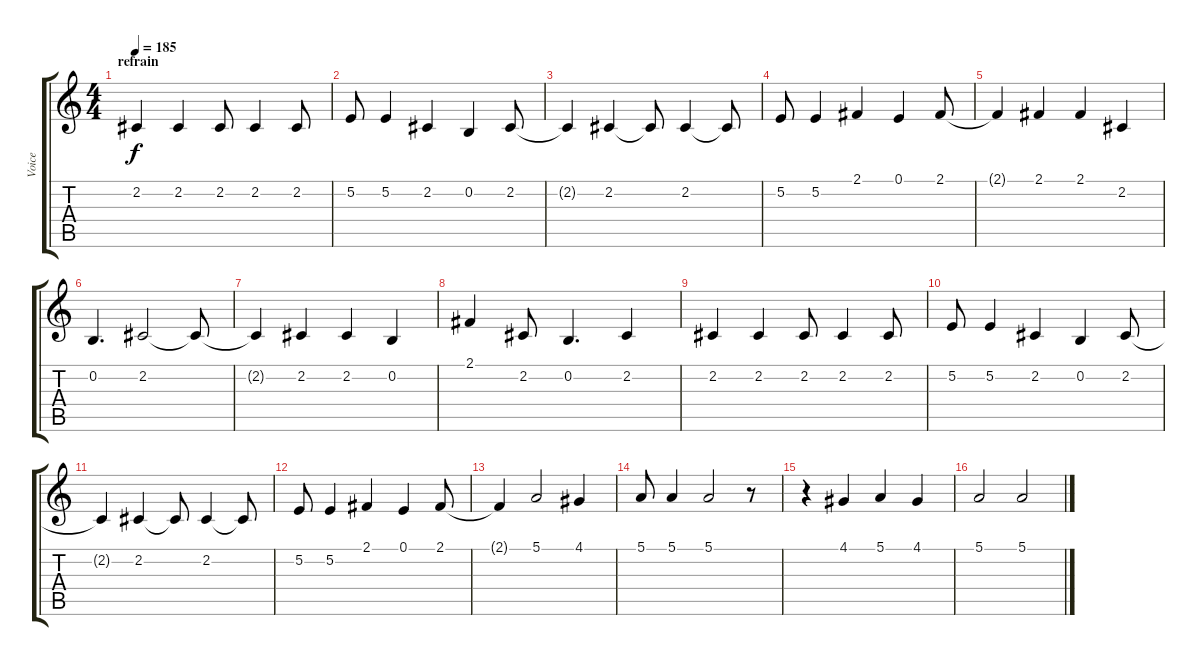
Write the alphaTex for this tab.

\track ("Voice" "Voice") {instrument oboe}
\staff {score tabs}
\tuning (E4 B3 G3 D3 A2 E2) {hide}
\ts (4 4)
\section ("" "refrain")
\tempo 185
\clef g2
\ks c
2.2.4{dy f} 2.2.4 2.2.8 2.2.4 2.2.8 |
5.2.8 5.2.4 2.2.4 0.2.4 2.2.8 |
2.2{t}.4 2.2.4 2.2{t}.8 2.2.4 2.2{t}.8 |
5.2.8 5.2.4 2.1.4 0.1.4 2.1.8 |
2.1{t}.4 2.1.4 2.1.4 2.2.4 |
0.2.4{d} 2.2.2 2.2{t}.8 |
2.2{t}.4 2.2.4 2.2.4 0.2.4 |
2.1.4 2.2.8 0.2.4{d} 2.2.4 |
2.2.4 2.2.4 2.2.8 2.2.4 2.2.8 |
5.2.8 5.2.4 2.2.4 0.2.4 2.2.8 |
2.2{t}.4 2.2.4 2.2{t}.8 2.2.4 2.2{t}.8 |
5.2.8 5.2.4 2.1.4 0.1.4 2.1.8 |
2.1{t}.4 5.1.2 4.1.4 |
5.1.8 5.1.4 5.1.2 r.8 |
r.4 4.1.4 5.1.4 4.1.4 |
5.1.2 5.1.2
